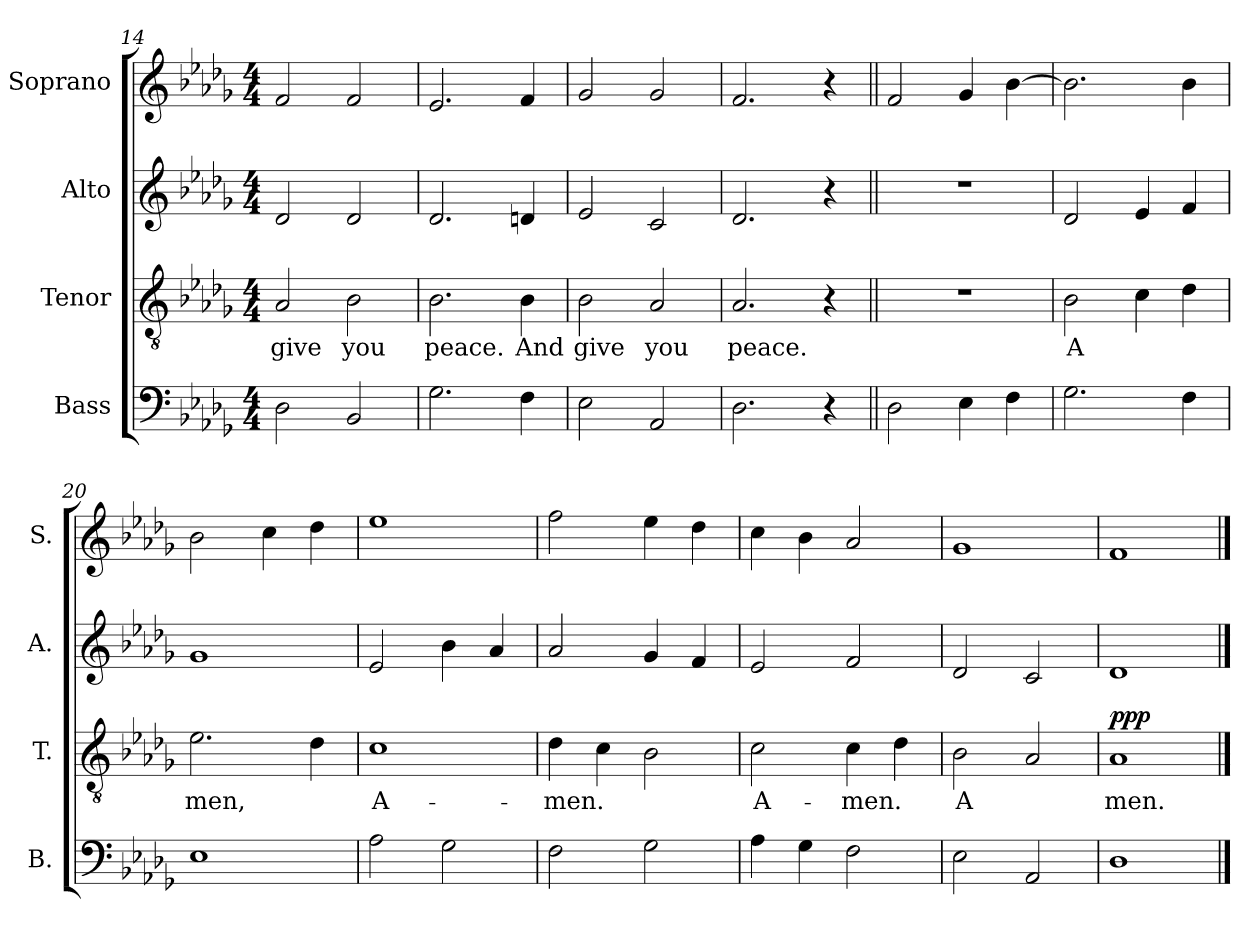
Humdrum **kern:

**kern	**kern	**text	**dynam	**kern	**kern
*part4	*part3	*part3	*part3	*part2	*part1
*staff4	*staff3	*staff3	*staff3	*staff2	*staff1
*I"Bass	*I"Tenor	*	*	*I"Alto	*I"Soprano
*I'B.	*I'T.	*	*	*I'A.	*I'S.
*clefF4	*clefGv2	*	*	*clefG2	*clefG2
*k[b-e-a-d-g-]	*k[b-e-a-d-g-]	*	*	*k[b-e-a-d-g-]	*k[b-e-a-d-g-]
*M4/4	*M4/4	*	*	*M4/4	*M4/4
=14	=14	=14	=14	=14	=14
2D-\	2A-/	give	.	2d-/	2f/
2BB-/	2B-\	you	.	2d-/	2f/
=15	=15	=15	=15	=15	=15
2.G-\	2.B-\	peace.	.	2.d-/	2.e-/
4F\	4B-\	And	.	4dn/	4f/
=16	=16	=16	=16	=16	=16
2E-\	2B-\	give	.	2e-/	2g-/
2AA-/	2A-/	you	.	2c/	2g-/
!!LO:LB:g=z
=17	=17	=17	=17	=17	=17
2.D-\	2.A-/	peace.	.	2.d-/	2.f/
4r	4r	.	.	4r	4r
=18||	=18||	=18||	=18||	=18||	=18||
2D-\	1r	.	.	1r	2f/
4E-\	.	.	.	.	4g-/
4F\	.	.	.	.	[4b-\
=19	=19	=19	=19	=19	=19
2.G-\	2B-\	A	.	2d-/	2.b-\]
.	4c\	.	.	4e-/	.
4F\	4d-\	.	.	4f/	4b-\
=20	=20	=20	=20	=20	=20
1E-	2.e-\	men,	.	1g-	2b-\
.	.	.	.	.	4cc\
.	4d-\	.	.	.	4dd-\
=21	=21	=21	=21	=21	=21
2A-\	1c	A-	.	2e-/	1ee-
2G-\	.	.	.	4b-\	.
.	.	.	.	4a-/	.
=22	=22	=22	=22	=22	=22
2F\	4d-\	-men.	.	2a-/	2ff\
.	4c\	.	.	.	.
2G-\	2B-\	.	.	4g-/	4ee-\
.	.	.	.	4f/	4dd-\
=23	=23	=23	=23	=23	=23
4A-\	2c\	A-	.	2e-/	4cc\
4G-\	.	.	.	.	4b-\
2F\	4c\	-men.	.	2f/	2a-/
.	4d-\	.	.	.	.
=24	=24	=24	=24	=24	=24
2E-\	2B-\	A	.	2d-/	1g-
2AA-/	2A-/	.	.	2c/	.
!!LO:LB:g=z
=25	=25	=25	=25	=25	=25
!	!	!	!LO:DY:a	!	!
1D-	1A-	men.	ppp	1d-	1f
==	==	==	==	==	==
*-	*-	*-	*-	*-	*-
